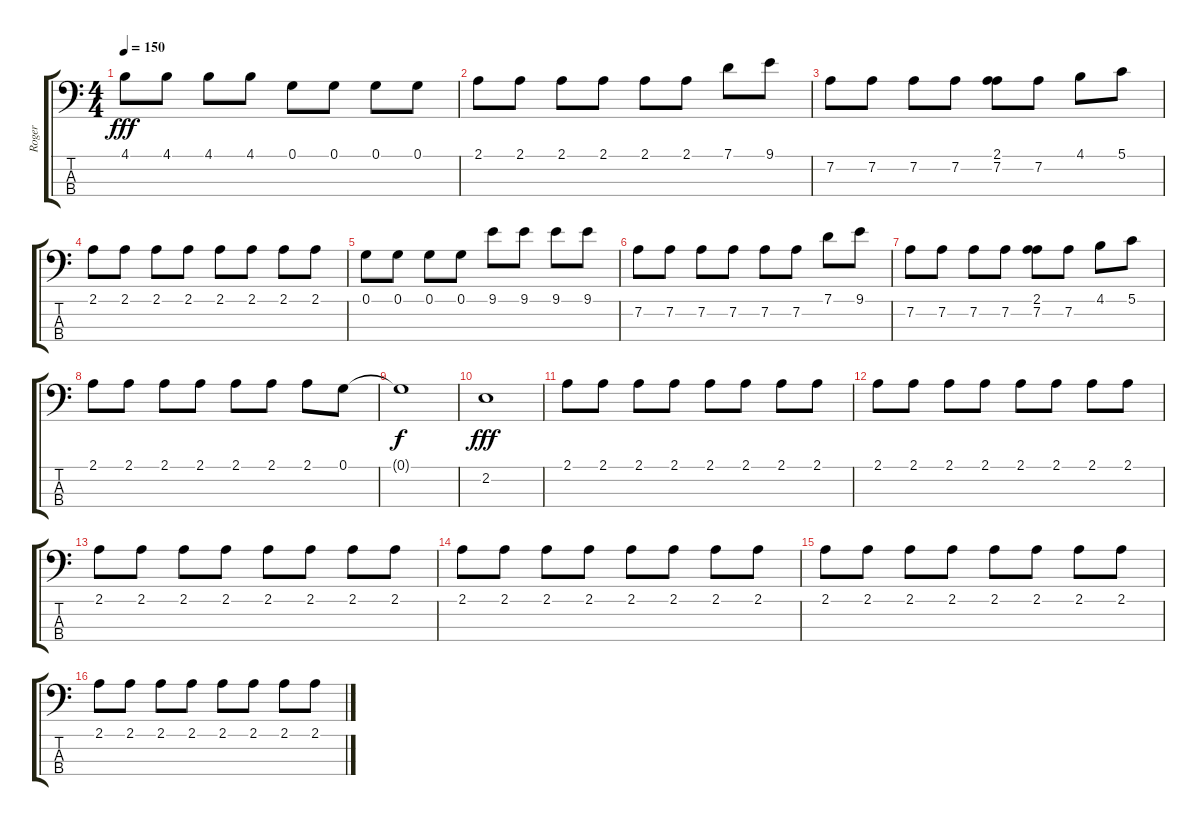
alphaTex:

\track ("Roger" "Roger") {instrument electricbasspick}
\staff {score tabs}
\tuning (G2 D2 A1 E1) {hide}
\ts (4 4)
\tempo 150
\clef f4
\ks c
4.1.8{dy fff} 4.1.8 4.1.8 4.1.8 0.1.8 0.1.8 0.1.8 0.1.8 |
2.1.8 2.1.8 2.1.8 2.1.8 2.1.8 2.1.8 7.1.8 9.1.8 |
7.2.8 7.2.8 7.2.8 7.2.8 (2.1 7.2).8 7.2.8 4.1.8 5.1.8 |
2.1.8 2.1.8 2.1.8 2.1.8 2.1.8 2.1.8 2.1.8 2.1.8 |
0.1.8 0.1.8 0.1.8 0.1.8 9.1.8 9.1.8 9.1.8 9.1.8 |
7.2.8 7.2.8 7.2.8 7.2.8 7.2.8 7.2.8 7.1.8 9.1.8 |
7.2.8 7.2.8 7.2.8 7.2.8 (2.1 7.2).8 7.2.8 4.1.8 5.1.8 |
2.1.8 2.1.8 2.1.8 2.1.8 2.1.8 2.1.8 2.1.8 0.1.8 |
0.1{t}.1{dy f} |
2.2.1{dy fff} |
2.1.8 2.1.8 2.1.8 2.1.8 2.1.8 2.1.8 2.1.8 2.1.8 |
2.1.8 2.1.8 2.1.8 2.1.8 2.1.8 2.1.8 2.1.8 2.1.8 |
2.1.8 2.1.8 2.1.8 2.1.8 2.1.8 2.1.8 2.1.8 2.1.8 |
2.1.8 2.1.8 2.1.8 2.1.8 2.1.8 2.1.8 2.1.8 2.1.8 |
2.1.8 2.1.8 2.1.8 2.1.8 2.1.8 2.1.8 2.1.8 2.1.8 |
2.1.8 2.1.8 2.1.8 2.1.8 2.1.8 2.1.8 2.1.8 2.1.8
